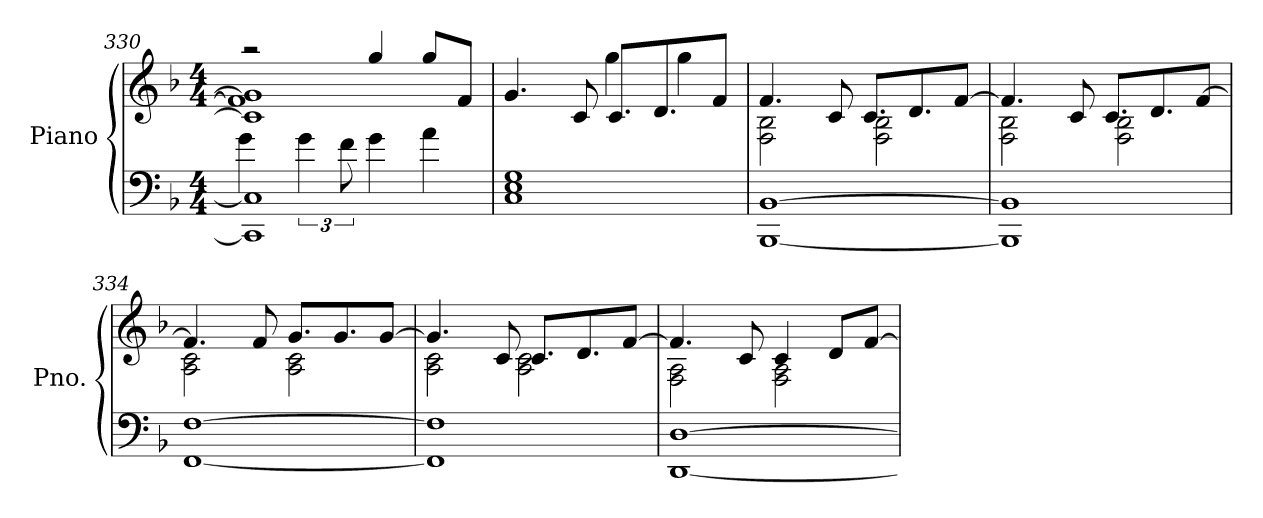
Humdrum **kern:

**kern	**kern
*part1	*part1
*staff2	*staff1
*I"Piano	*
*I'Pno.	*
*clefF4	*clefG2
*k[b-]	*k[b-]
*M4/4	*M4/4
=330	=330
*^	*^
1CC] 1C]	4g\	2r	1c] 1f] 1g]
.	6g\	.	.
.	12f\	.	.
.	4g\	4gg/	.
.	4a\	8gg/L	.
.	.	8f/J	.
*v	*v	*	*
=331	=331	=331
1C 1E 1G	4.g/	2ryy
.	8c/	.
.	8.c/L	4gg\
.	8.d/	.
.	.	4gg\
.	8f/J	.
=332	=332	=332
[1BBB- [1BB-	4.f/	2F\ 2B-\
.	8c/	.
.	8.c/L	2F\ 2B-\
.	8.d/	.
.	[8f/J	.
!!LO:LB:g=z	!!
=333	=333	=333
1BBB-] 1BB-]	4.f/]	2F\ 2B-\
.	8c/	.
.	8.c/L	2F\ 2B-\
.	8.d/	.
.	[8f/J	.
=334	=334	=334
[1FF [1F	4.f/]	2A\ 2c\
.	8f/	.
.	8.g/L	2A\ 2c\
.	8.g/	.
.	[8g/J	.
=335	=335	=335
1FF] 1F]	4.g/]	2A\ 2c\
.	8c/	.
.	8.c/L	2A\ 2c\
.	8.d/	.
.	[8f/J	.
=336	=336	=336
[1DD [1D	4.f/]	2F\ 2A\
.	8c/	.
.	4c/	2F\ 2A\
.	8d/L	.
.	[8f/J	.
*	*v	*v
=	=
*-	*-
